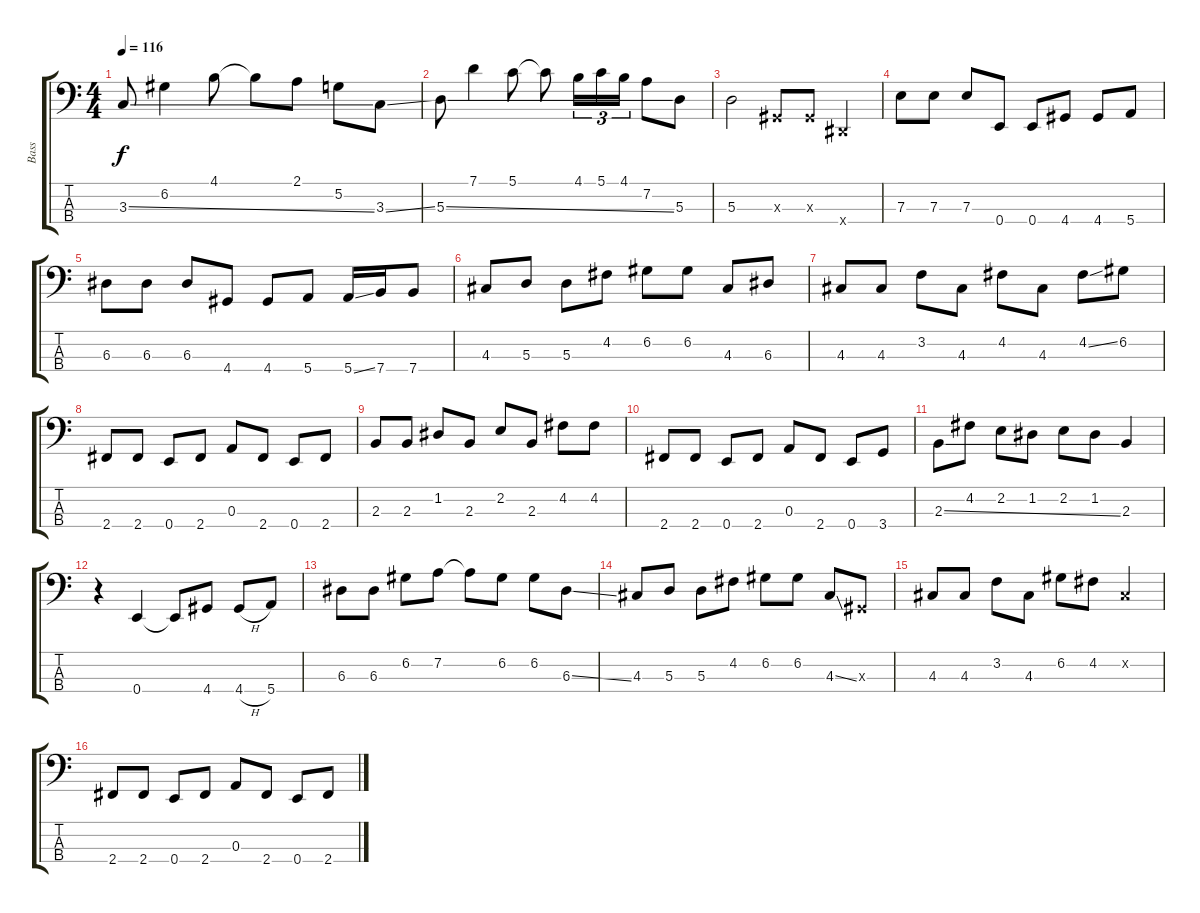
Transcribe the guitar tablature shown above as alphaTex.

\track ("Bass" "Bass") {instrument electricbassfinger}
\staff {score tabs}
\tuning (G2 D2 A1 E1) {hide}
\ts (4 4)
\tempo 116
\clef f4
\ks c
3.3{ss}.8{dy f} 6.2.4 4.1.8 4.1{t}.8 2.1.8 5.2.8 3.3{ss}.8 |
5.3{ss}.8 7.1.4 5.1.8 5.1{t}.8 4.1.16{tu (3 2)} 5.1.16{tu (3 2)} 4.1.16{tu (3 2)} 7.2.8 5.3.8 |
5.3.2 -1.3{x}.8 -1.3{x}.8 -1.4{x}.4 |
7.3.8 7.3.8 7.3.8 0.4.8 0.4.8 4.4.8 4.4.8 5.4.8 |
6.3.8 6.3.8 6.3.8 4.4.8 4.4.8 5.4.8 5.4{ss}.16 7.4.16 7.4.8 |
4.3.8 5.3.8 5.3.8 4.2.8 6.2.8 6.2.8 4.3.8 6.3.8 |
4.3.8 4.3.8 3.2.8 4.3.8 4.2.8 4.3.8 4.2{ss}.8 6.2.8 |
2.4.8 2.4.8 0.4.8 2.4.8 0.3.8 2.4.8 0.4.8 2.4.8 |
2.3.8 2.3.8 1.2.8 2.3.8 2.2.8 2.3.8 4.2.8 4.2.8 |
2.4.8 2.4.8 0.4.8 2.4.8 0.3.8 2.4.8 0.4.8 3.4.8 |
2.3{ss}.8 4.2.8 2.2.8 1.2.8 2.2.8 1.2.8 2.3.4 |
r.4 0.4.4 0.4{t}.8 4.4.8 4.4{h}.8 5.4.8 |
6.3.8 6.3.8 6.2.8 7.2.8 7.2{t}.8 6.2.8 6.2.8 6.3{ss}.8 |
4.3.8 5.3.8 5.3.8 4.2.8 6.2.8 6.2.8 4.3{ss}.8 -1.3{x}.8 |
4.3.8 4.3.8 3.2.8 4.3.8 6.2.8 4.2.8 -1.2{x}.4 |
2.4.8 2.4.8 0.4.8 2.4.8 0.3.8 2.4.8 0.4.8 2.4.8
